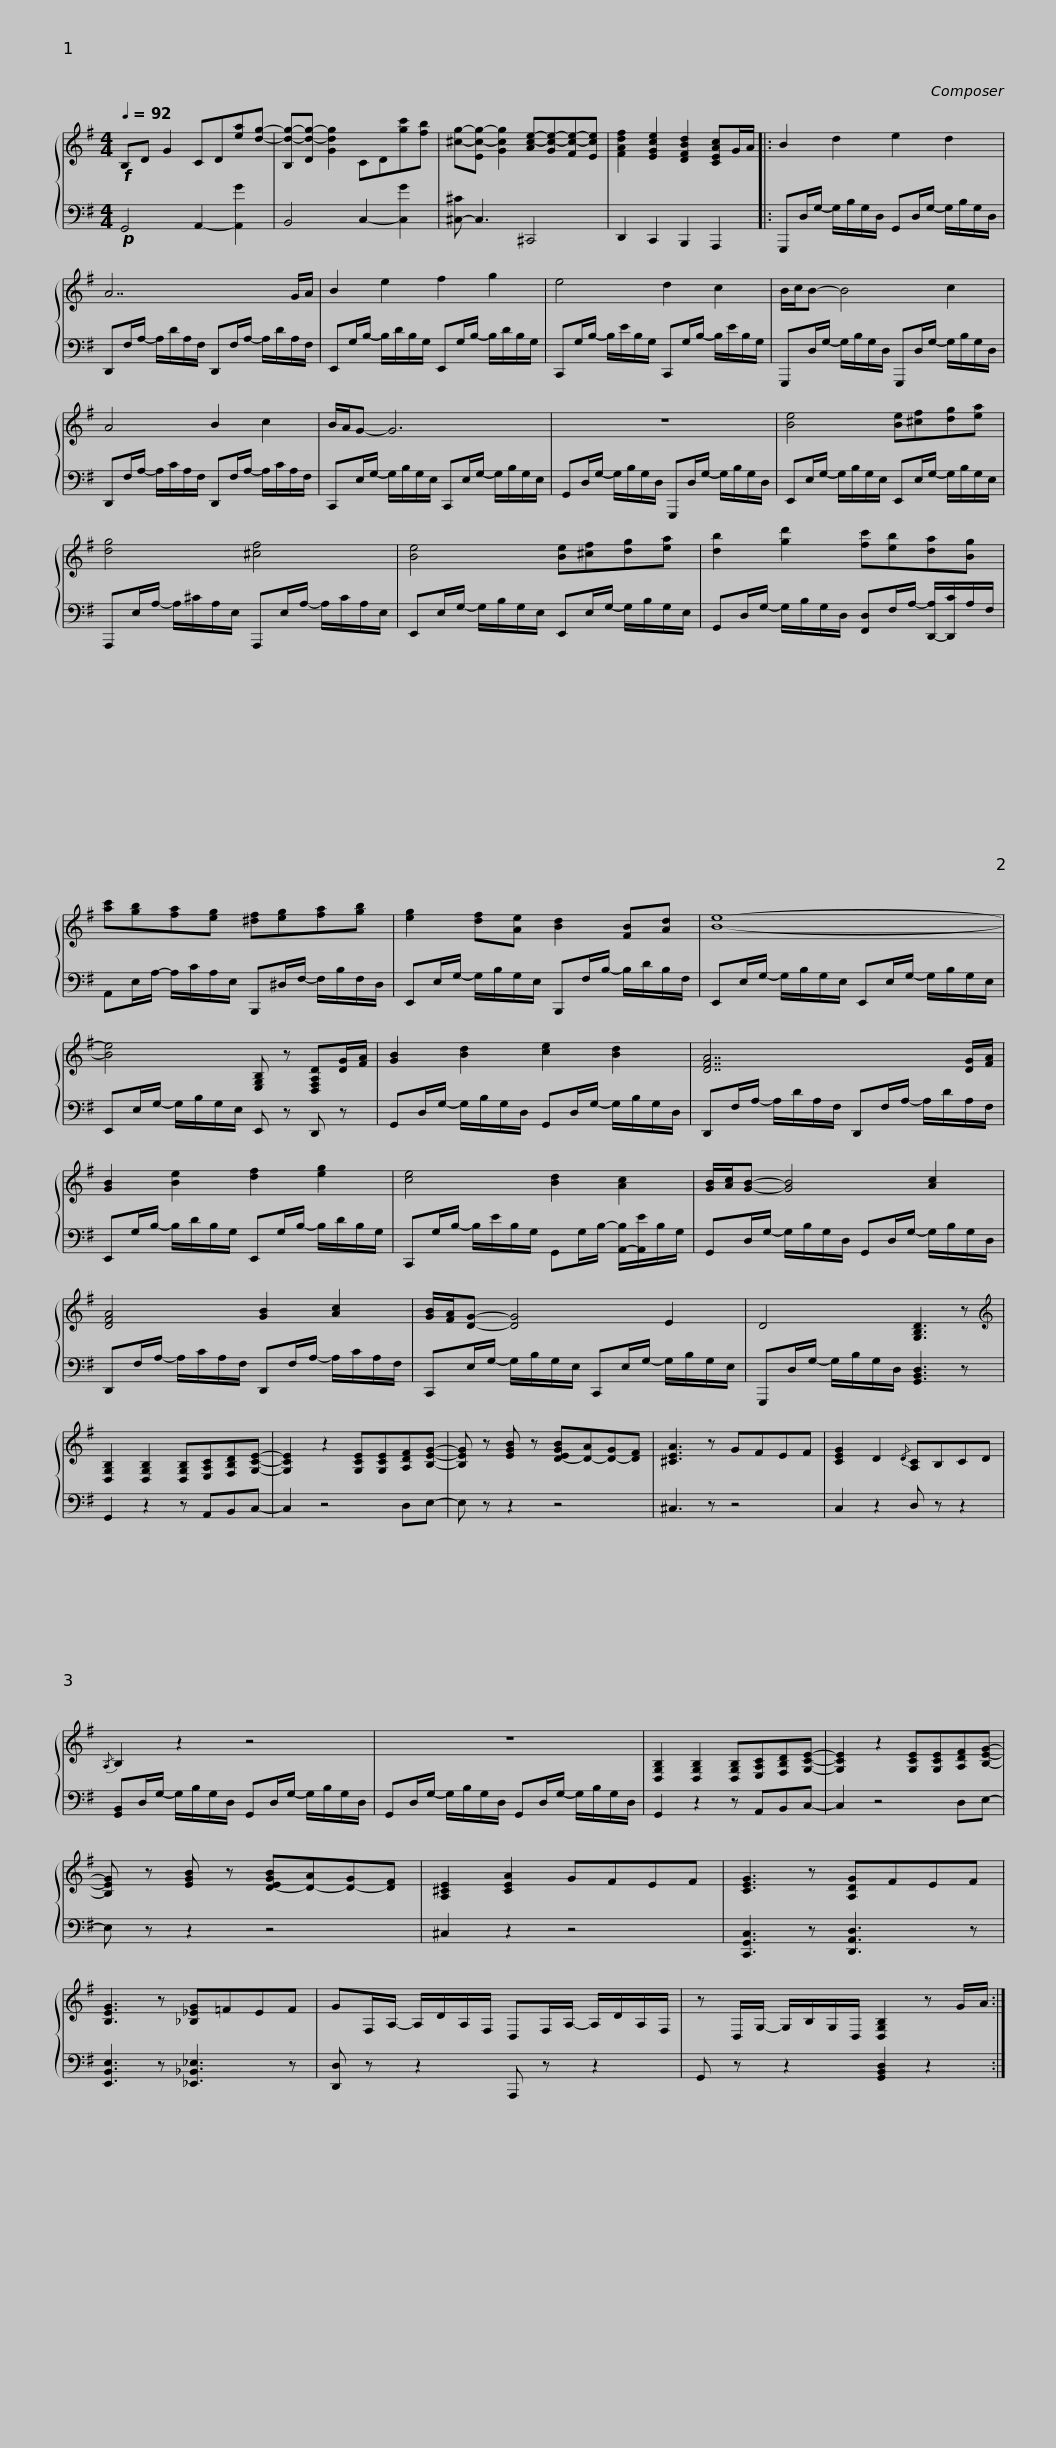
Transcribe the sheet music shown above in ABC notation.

X:1
%%score { 1 | 2 }
L:1/8
Q:1/4=92
M:4/4
I:linebreak $
K:G
V:1 treble
V:2 bass
V:1
!f! B,D G2 CD[ea][dg]- | [B,d-g-][Dd-g-] [Gdg]2 CD[gc'][fb] | [^cg]-[Ec-g-] [Gcg]2 [Ac-e-][Gc-e-][Fc-e-][Ece] | [FAdf]2 [EGce]2 [DFBd]2 [CEAc]G/A/ |:$ B2 d2 e2 d2 | %5
 A7 G/A/ | B2 e2 f2 g2 |$ e4 d2 c2 |$ B/c/B- B4 c2 | A4 B2 c2 | %10
 B/A/G- G6 |$ z8 |$ [Be]4 [Be][^cf][dg][ea] | [dg]4 [^cf]4 | [Be]4 [Be][^cf][dg][ea] |$ %15
 [db]2 [gd']2 [fc'][eb][da][Bg] |$ [ac'][gb][fa][eg] [^df][eg][fa][gb] | [eg]2 [df][Ae] [Bd]2 [FB][Ad] | [Be]8- |$ [Be]4 [E,G,B,] z [D,F,A,D][DG]/[FA]/ |$ %20
 [GB]2 [Bd]2 [ce]2 [Bd]2 | [DFA]7 [DG]/[FA]/ | [GB]2 [Be]2 [df]2 [eg]2 |$ [ce]4 [Bd]2 [Ac]2 |$ [GB]/[Ac]/[GB]- [GB]4 [Ac]2 | %25
 [DFA]4 [GB]2 [Ac]2 | [GB]/[FA]/[DG]- [DG]4 E2 |$ D4 [G,B,D]3 z |$[K:treble] [D,G,B,]2 [D,G,B,]2 [D,G,B,][E,A,C][F,B,D][G,CE]- | [G,CE]2 z2 [G,CE][G,CE][A,DF][B,EG]- | %30
 [B,EG] z [EGB] z [D-EGB][D-A][D-G][DF] | [^CEA]3 z GFEF | [CEG]2 D2{/D} [A,C]B,CD |${/A,} B,2 z2 z4 | z8 | %35
 [D,G,B,]2 [D,G,B,]2 [D,G,B,][E,A,C][F,B,D][G,CE]- | [G,CE]2 z2 [G,CE][G,CE][A,DF][B,EG]- |$ [B,EG] z [EGB] z [D-EGB][D-A][D-G][DF] | [A,^CE]2 [CEA]2 GFEF | [CEG]3 z [A,DG]FEF | %40
 [B,EG]3 z [_B,_EG]=FEF |$ GF,/A,/- A,/D/A,/F,/ D,F,/A,/- A,/D/A,/F,/ | z D,/G,/- G,/B,/G,/D,/ [D,G,B,]2 z G/A/ :| %43
V:2
!p! G,,4 A,,2- [A,,G]2 | B,,4 C,2- [C,G]2 | [^C,-^C] C,3 ^C,,4 | D,,2 C,,2 B,,,2 A,,,2 |:$ G,,,D,/G,/- G,/B,/G,/D,/ G,,D,/G,/- G,/B,/G,/D,/ | %5
 D,,F,/A,/- A,/D/A,/F,/ D,,F,/A,/- A,/D/A,/F,/ | E,,G,/B,/- B,/D/B,/G,/ E,,G,/B,/- B,/D/B,/G,/ |$ C,,G,/B,/- B,/E/B,/G,/ C,,G,/B,/- B,/E/B,/G,/ |$ G,,,D,/G,/- G,/B,/G,/D,/ G,,,D,/G,/- G,/B,/G,/D,/ | D,,F,/A,/- A,/C/A,/F,/ D,,F,/A,/- A,/C/A,/F,/ | %10
 C,,E,/G,/- G,/B,/G,/E,/ C,,E,/G,/- G,/B,/G,/E,/ |$ G,,D,/G,/- G,/B,/G,/D,/ G,,,D,/G,/- G,/B,/G,/D,/ |$ E,,E,/G,/- G,/B,/G,/E,/ E,,E,/G,/- G,/B,/G,/E,/ | A,,,E,/A,/- A,/^C/A,/E,/ A,,,E,/A,/- A,/C/A,/E,/ | E,,E,/G,/- G,/B,/G,/E,/ E,,E,/G,/- G,/B,/G,/E,/ |$ %15
 G,,D,/G,/- G,/B,/G,/D,/ [F,,D,]F,/A,/- [D,,-A,]/[D,,C]/A,/F,/ |$ A,,E,/A,/- A,/C/A,/E,/ B,,,^D,/F,/- F,/B,/F,/D,/ | E,,E,/G,/- G,/B,/G,/E,/ B,,,F,/B,/- B,/D/B,/F,/ | E,,E,/G,/- G,/B,/G,/E,/ E,,E,/G,/- G,/B,/G,/E,/ |$ E,,E,/G,/- G,/B,/G,/E,/ E,, z D,, z |$ %20
 G,,D,/G,/- G,/B,/G,/D,/ G,,D,/G,/- G,/B,/G,/D,/ | D,,F,/A,/- A,/D/A,/F,/ D,,F,/A,/- A,/D/A,/F,/ | E,,G,/B,/- B,/D/B,/G,/ E,,G,/B,/- B,/D/B,/G,/ |$ C,,G,/B,/- B,/E/B,/G,/ G,,G,/B,/- [A,,-B,]/[A,,E]/B,/G,/ |$ G,,D,/G,/- G,/B,/G,/D,/ G,,D,/G,/- G,/B,/G,/D,/ | %25
 D,,F,/A,/- A,/C/A,/F,/ D,,F,/A,/- A,/C/A,/F,/ | C,,E,/G,/- G,/B,/G,/E,/ C,,E,/G,/- G,/B,/G,/E,/ |$ G,,,D,/G,/- G,/B,/G,/D,/ [G,,B,,D,]3 z |$ G,,2 z2 z A,,B,,C,- | C,2 z4 D,E,- | %30
 E, z z2 z4 | ^C,3 z z4 | C,2 z2 D, z z2 |$ [G,,B,,]D,/G,/- G,/B,/G,/D,/ G,,D,/G,/- G,/B,/G,/D,/ | G,,D,/G,/- G,/B,/G,/D,/ G,,D,/G,/- G,/B,/G,/D,/ | %35
 G,,2 z2 z A,,B,,C,- | C,2 z4 D,E,- |$ E, z z2 z4 | ^C,2 z2 z4 | [C,,G,,C,]3 z [D,,A,,D,]3 z | %40
 [E,,B,,E,]3 z [_E,,_B,,_E,]3 z |$ [D,,D,] z z2 A,,, z z2 | G,, z z2 [G,,B,,D,]2 z2 :| %43
